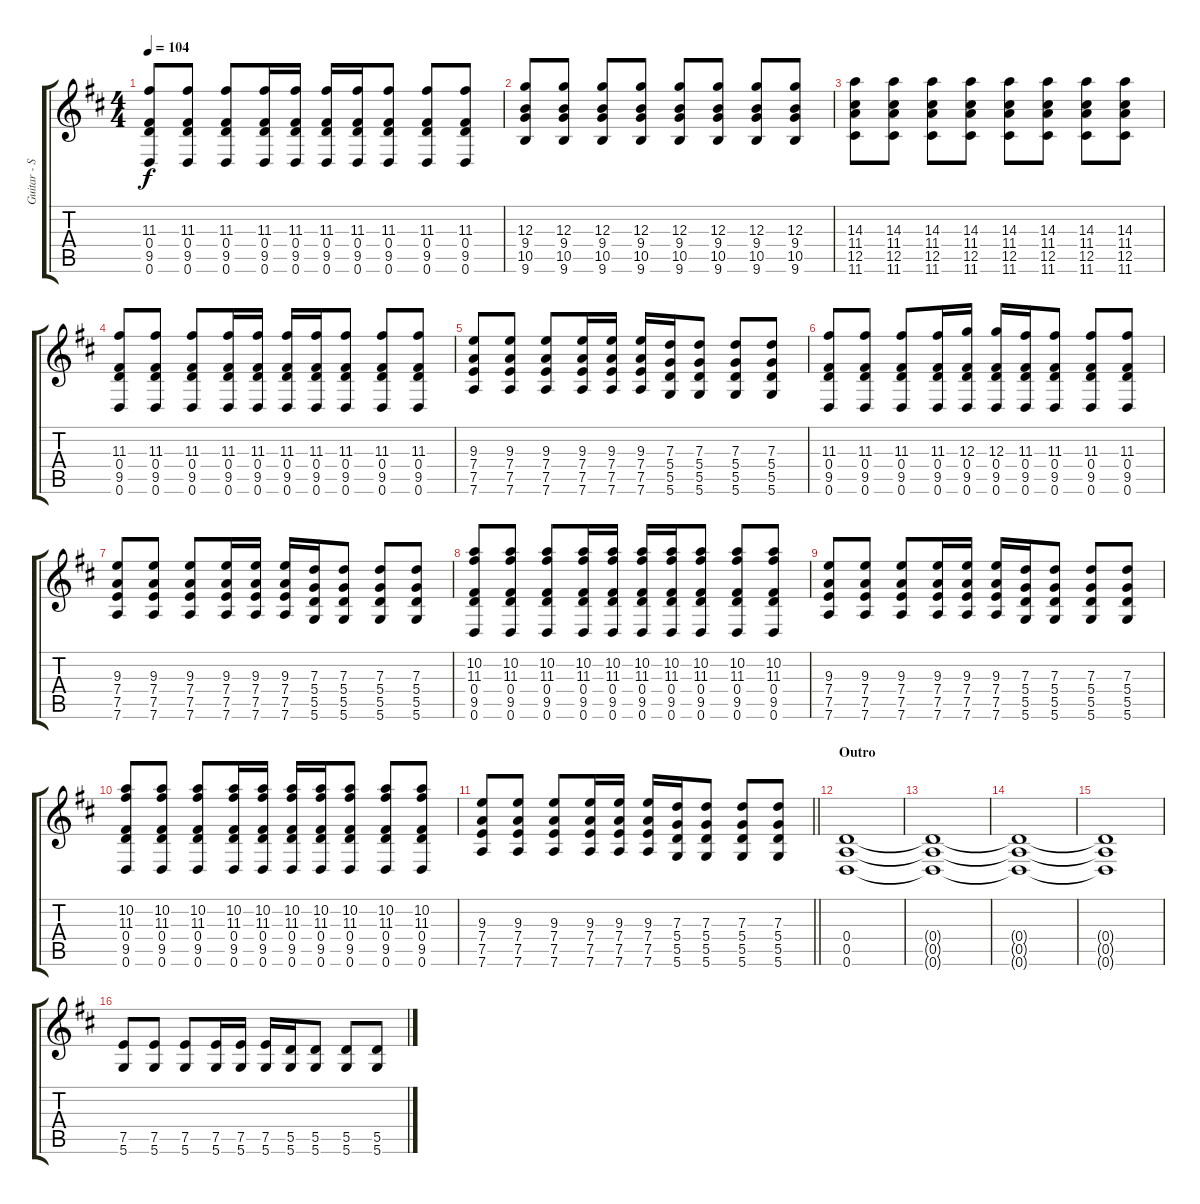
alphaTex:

\track ("Guitar - Simon Neil" "Guitar - S") {instrument electricguitarclean}
\staff {score tabs}
\tuning (E4 B3 G3 D3 A2 D2) {hide}
\ts (4 4)
\tempo 104
\clef g2
\ks d
(11.3 0.4 9.5 0.6).8{dy f} (11.3 0.4 9.5 0.6).8 (11.3 0.4 9.5 0.6).8 (11.3 0.4 9.5 0.6).16 (11.3 0.4 9.5 0.6).16 (11.3 0.4 9.5 0.6).16 (11.3 0.4 9.5 0.6).16 (11.3 0.4 9.5 0.6).8 (11.3 0.4 9.5 0.6).8 (11.3 0.4 9.5 0.6).8 |
(12.3 9.4 10.5 9.6).8 (12.3 9.4 10.5 9.6).8 (12.3 9.4 10.5 9.6).8 (12.3 9.4 10.5 9.6).8 (12.3 9.4 10.5 9.6).8 (12.3 9.4 10.5 9.6).8 (12.3 9.4 10.5 9.6).8 (12.3 9.4 10.5 9.6).8 |
(14.3 11.4 12.5 11.6).8 (14.3 11.4 12.5 11.6).8 (14.3 11.4 12.5 11.6).8 (14.3 11.4 12.5 11.6).8 (14.3 11.4 12.5 11.6).8 (14.3 11.4 12.5 11.6).8 (14.3 11.4 12.5 11.6).8 (14.3 11.4 12.5 11.6).8 |
(11.3 0.4 9.5 0.6).8 (11.3 0.4 9.5 0.6).8 (11.3 0.4 9.5 0.6).8 (11.3 0.4 9.5 0.6).16 (11.3 0.4 9.5 0.6).16 (11.3 0.4 9.5 0.6).16 (11.3 0.4 9.5 0.6).16 (11.3 0.4 9.5 0.6).8 (11.3 0.4 9.5 0.6).8 (11.3 0.4 9.5 0.6).8 |
(9.3 7.4 7.5 7.6).8 (9.3 7.4 7.5 7.6).8 (9.3 7.4 7.5 7.6).8 (9.3 7.4 7.5 7.6).16 (9.3 7.4 7.5 7.6).16 (9.3 7.4 7.5 7.6).16 (7.3 5.4 5.5 5.6).16 (7.3 5.4 5.5 5.6).8 (7.3 5.4 5.5 5.6).8 (7.3 5.4 5.5 5.6).8 |
(11.3 0.4 9.5 0.6).8 (11.3 0.4 9.5 0.6).8 (11.3 0.4 9.5 0.6).8 (11.3 0.4 9.5 0.6).16 (12.3 0.4 9.5 0.6).16 (12.3 0.4 9.5 0.6).16 (11.3 0.4 9.5 0.6).16 (11.3 0.4 9.5 0.6).8 (11.3 0.4 9.5 0.6).8 (11.3 0.4 9.5 0.6).8 |
(9.3 7.4 7.5 7.6).8 (9.3 7.4 7.5 7.6).8 (9.3 7.4 7.5 7.6).8 (9.3 7.4 7.5 7.6).16 (9.3 7.4 7.5 7.6).16 (9.3 7.4 7.5 7.6).16 (7.3 5.4 5.5 5.6).16 (7.3 5.4 5.5 5.6).8 (7.3 5.4 5.5 5.6).8 (7.3 5.4 5.5 5.6).8 |
(10.2 11.3 0.4 9.5 0.6).8 (10.2 11.3 0.4 9.5 0.6).8 (10.2 11.3 0.4 9.5 0.6).8 (10.2 11.3 0.4 9.5 0.6).16 (10.2 11.3 0.4 9.5 0.6).16 (10.2 11.3 0.4 9.5 0.6).16 (10.2 11.3 0.4 9.5 0.6).16 (10.2 11.3 0.4 9.5 0.6).8 (10.2 11.3 0.4 9.5 0.6).8 (10.2 11.3 0.4 9.5 0.6).8 |
(9.3 7.4 7.5 7.6).8 (9.3 7.4 7.5 7.6).8 (9.3 7.4 7.5 7.6).8 (9.3 7.4 7.5 7.6).16 (9.3 7.4 7.5 7.6).16 (9.3 7.4 7.5 7.6).16 (7.3 5.4 5.5 5.6).16 (7.3 5.4 5.5 5.6).8 (7.3 5.4 5.5 5.6).8 (7.3 5.4 5.5 5.6).8 |
(10.2 11.3 0.4 9.5 0.6).8 (10.2 11.3 0.4 9.5 0.6).8 (10.2 11.3 0.4 9.5 0.6).8 (10.2 11.3 0.4 9.5 0.6).16 (10.2 11.3 0.4 9.5 0.6).16 (10.2 11.3 0.4 9.5 0.6).16 (10.2 11.3 0.4 9.5 0.6).16 (10.2 11.3 0.4 9.5 0.6).8 (10.2 11.3 0.4 9.5 0.6).8 (10.2 11.3 0.4 9.5 0.6).8 |
\barLineRight lightlight
(9.3 7.4 7.5 7.6).8 (9.3 7.4 7.5 7.6).8 (9.3 7.4 7.5 7.6).8 (9.3 7.4 7.5 7.6).16 (9.3 7.4 7.5 7.6).16 (9.3 7.4 7.5 7.6).16 (7.3 5.4 5.5 5.6).16 (7.3 5.4 5.5 5.6).8 (7.3 5.4 5.5 5.6).8 (7.3 5.4 5.5 5.6).8 |
\section ("" "Outro")
(0.4 0.5 0.6).1 |
(0.4{t} 0.5{t} 0.6{t}).1 |
(0.4{t} 0.5{t} 0.6{t}).1 |
(0.4{t} 0.5{t} 0.6{t}).1 |
(7.5 5.6).8{instrument electricguitarclean} (7.5 5.6).8 (7.5 5.6).8 (7.5 5.6).16 (7.5 5.6).16 (7.5 5.6).16 (5.5 5.6).16 (5.5 5.6).8 (5.5 5.6).8 (5.5 5.6).8
